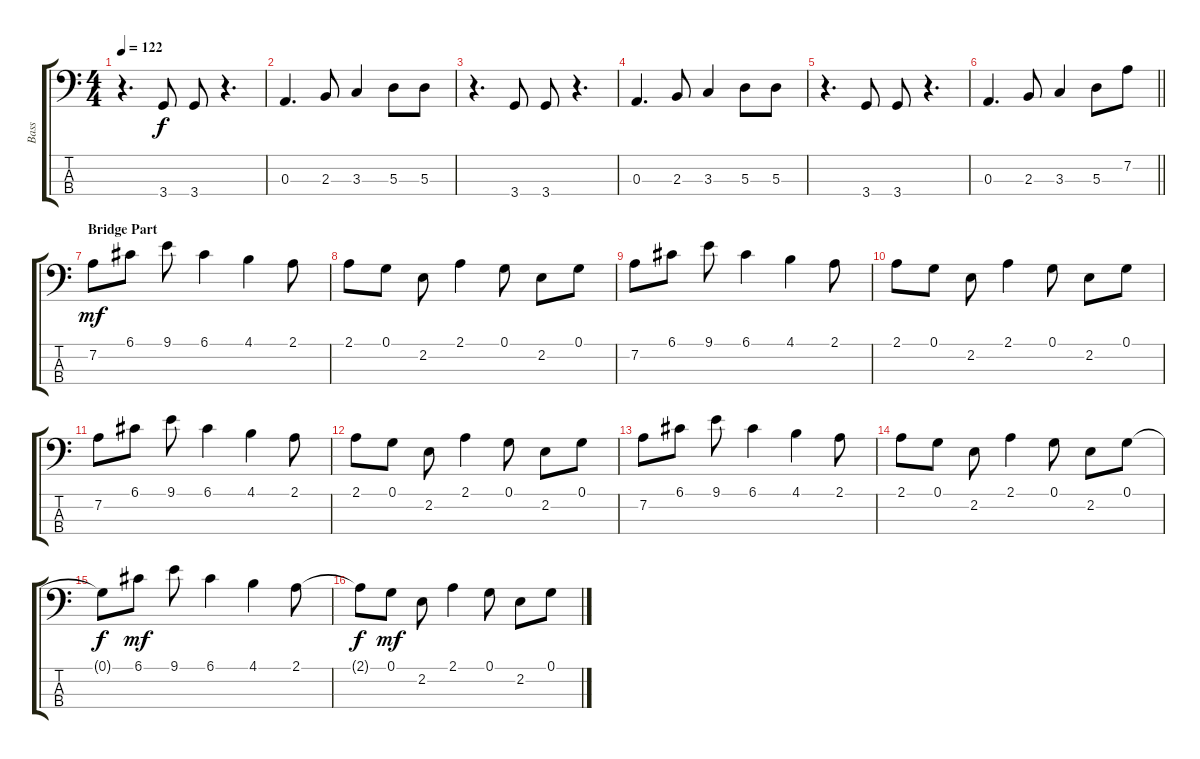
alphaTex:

\track ("Bass" "Bass") {instrument electricbasspick}
\staff {score tabs}
\tuning (G2 D2 A1 E1) {hide}
\ts (4 4)
\tempo 122
\clef f4
\ks c
r.4{d dy f} 3.4.8 3.4.8 r.4{d} |
0.3.4{d} 2.3.8 3.3.4 5.3.8 5.3.8 |
r.4{d} 3.4.8 3.4.8 r.4{d} |
0.3.4{d} 2.3.8 3.3.4 5.3.8 5.3.8 |
r.4{d} 3.4.8 3.4.8 r.4{d} |
\barLineRight lightlight
0.3.4{d} 2.3.8 3.3.4 5.3.8 7.2.8 |
\section ("" "Bridge Part")
7.2.8{dy mf} 6.1.8 9.1.8 6.1.4 4.1.4 2.1.8 |
2.1.8 0.1.8 2.2.8 2.1.4 0.1.8 2.2.8 0.1.8 |
7.2.8 6.1.8 9.1.8 6.1.4 4.1.4 2.1.8 |
2.1.8 0.1.8 2.2.8 2.1.4 0.1.8 2.2.8 0.1.8 |
7.2.8 6.1.8 9.1.8 6.1.4 4.1.4 2.1.8 |
2.1.8 0.1.8 2.2.8 2.1.4 0.1.8 2.2.8 0.1.8 |
7.2.8 6.1.8 9.1.8 6.1.4 4.1.4 2.1.8 |
2.1.8 0.1.8 2.2.8 2.1.4 0.1.8 2.2.8 0.1.8 |
0.1{t}.8{dy f} 6.1.8{dy mf volume 12} 9.1.8{volume 12} 6.1.4{volume 12} 4.1.4{volume 11} 2.1.8{volume 11} |
2.1{t}.8{dy f} 0.1.8{dy mf volume 11} 2.2.8{volume 11} 2.1.4{volume 11} 0.1.8{volume 10} 2.2.8{volume 10} 0.1.8{volume 10}
